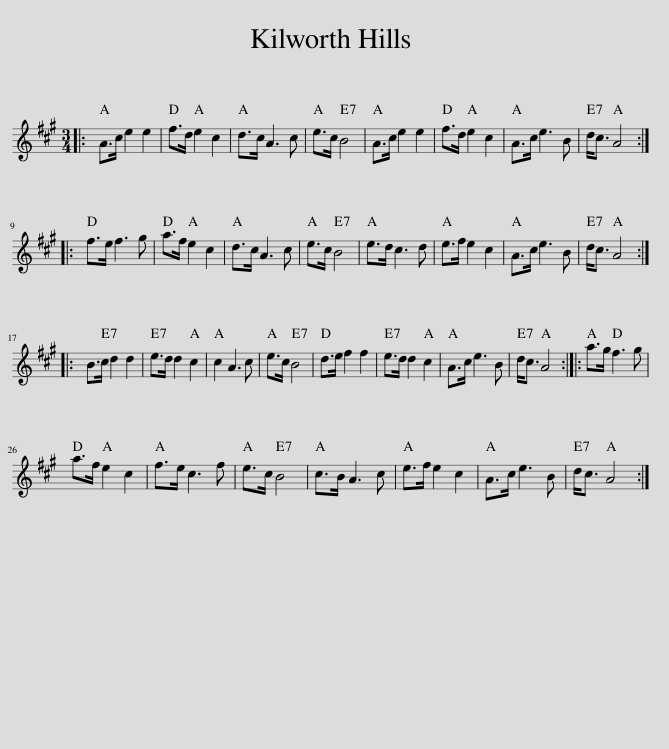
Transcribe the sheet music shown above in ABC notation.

X:1
L:1/8
M:3/4
I:linebreak $
K:A
V:1 treble
V:1
|: A>c e2 e2 | f>d e2 c2 | d>c A3 c | e>c B4 | A>c e2 e2 | %5
 f>d e2 c2 | A>c e3 B | d<c A4 ::$ f>e f3 g | a>f e2 c2 | %10
 d>c A3 c | e>c B4 | e>d c3 d | e>f e2 c2 | A>c e3 B | %15
 d<c A4 ::$ B>c d2 d2 | e>d d2 c2 | c2 A3 c | e>c B4 | %20
 d>e f2 f2 | e>d d2 c2 | A>c e3 B | d<c A4 :: a>g f3 g |$ %25
 a>f e2 c2 | f>e c3 f | e>c B4 | c>B A3 c | e>f e2 c2 | %30
 A>c e3 B | d<c A4 :| %32
